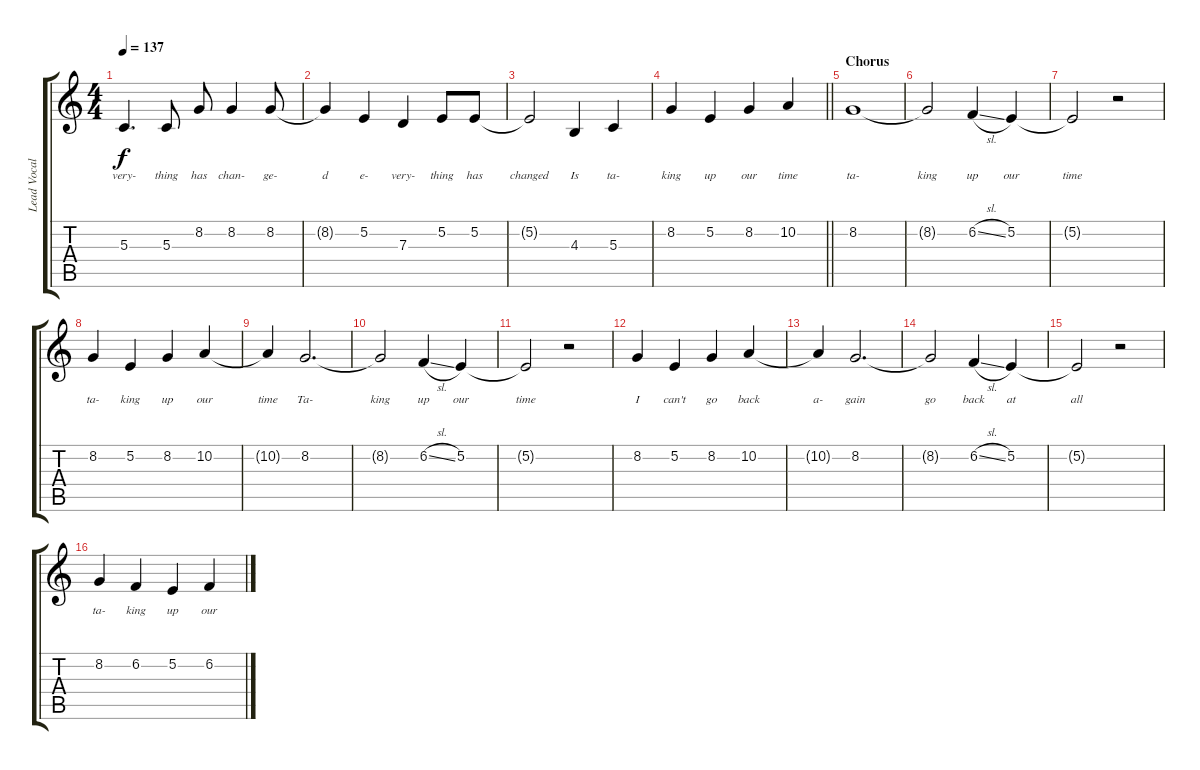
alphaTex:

\track ("Lead Vocal" "Lead Vocal") {instrument violin}
\staff {score tabs}
\tuning (E4 B3 G3 D3 A2 E2) {hide}
\ts (4 4)
\tempo 137
\clef g2
\ks c
5.3{t}.4{d lyrics (0 "very-") lyrics (1 "") lyrics (2 "") lyrics (3 "") lyrics (4 "") dy f} 5.3.8{lyrics (0 "thing") lyrics (1 "") lyrics (2 "") lyrics (3 "") lyrics (4 "")} 8.2.8{lyrics (0 "has") lyrics (1 "") lyrics (2 "") lyrics (3 "") lyrics (4 "")} 8.2.4{lyrics (0 "chan-") lyrics (1 "") lyrics (2 "") lyrics (3 "") lyrics (4 "")} 8.2.8{lyrics (0 "ge-") lyrics (1 "") lyrics (2 "") lyrics (3 "") lyrics (4 "")} |
8.2{t}.4{lyrics (0 "d") lyrics (1 "") lyrics (2 "") lyrics (3 "") lyrics (4 "")} 5.2.4{lyrics (0 "e-") lyrics (1 "") lyrics (2 "") lyrics (3 "") lyrics (4 "")} 7.3.4{lyrics (0 "very-") lyrics (1 "") lyrics (2 "") lyrics (3 "") lyrics (4 "")} 5.2.8{lyrics (0 "thing") lyrics (1 "") lyrics (2 "") lyrics (3 "") lyrics (4 "")} 5.2.8{lyrics (0 "has") lyrics (1 "") lyrics (2 "") lyrics (3 "") lyrics (4 "")} |
5.2{t}.2{lyrics (0 "changed") lyrics (1 "") lyrics (2 "") lyrics (3 "") lyrics (4 "")} 4.3.4{lyrics (0 "Is") lyrics (1 "") lyrics (2 "") lyrics (3 "") lyrics (4 "")} 5.3.4{lyrics (0 "ta-") lyrics (1 "") lyrics (2 "") lyrics (3 "") lyrics (4 "")} |
\barLineRight lightlight
8.2.4{lyrics (0 "king") lyrics (1 "") lyrics (2 "") lyrics (3 "") lyrics (4 "")} 5.2.4{lyrics (0 "up") lyrics (1 "") lyrics (2 "") lyrics (3 "") lyrics (4 "")} 8.2.4{lyrics (0 "our") lyrics (1 "") lyrics (2 "") lyrics (3 "") lyrics (4 "")} 10.2.4{lyrics (0 "time") lyrics (1 "") lyrics (2 "") lyrics (3 "") lyrics (4 "")} |
\section ("" "Chorus")
8.2.1{lyrics (0 "ta-") lyrics (1 "") lyrics (2 "") lyrics (3 "") lyrics (4 "")} |
8.2{t}.2{lyrics (0 "king") lyrics (1 "") lyrics (2 "") lyrics (3 "") lyrics (4 "")} 6.2{sl}.4{lyrics (0 "up") lyrics (1 "") lyrics (2 "") lyrics (3 "") lyrics (4 "")} 5.2.4{lyrics (0 "our") lyrics (1 "") lyrics (2 "") lyrics (3 "") lyrics (4 "")} |
5.2{t}.2{lyrics (0 "time") lyrics (1 "") lyrics (2 "") lyrics (3 "") lyrics (4 "")} r.2 |
8.2.4{lyrics (0 "ta-") lyrics (1 "") lyrics (2 "") lyrics (3 "") lyrics (4 "")} 5.2.4{lyrics (0 "king") lyrics (1 "") lyrics (2 "") lyrics (3 "") lyrics (4 "")} 8.2.4{lyrics (0 "up") lyrics (1 "") lyrics (2 "") lyrics (3 "") lyrics (4 "")} 10.2.4{lyrics (0 "our") lyrics (1 "") lyrics (2 "") lyrics (3 "") lyrics (4 "")} |
10.2{t}.4{lyrics (0 "time") lyrics (1 "") lyrics (2 "") lyrics (3 "") lyrics (4 "")} 8.2.2{d lyrics (0 "Ta-") lyrics (1 "") lyrics (2 "") lyrics (3 "") lyrics (4 "")} |
8.2{t}.2{lyrics (0 "king") lyrics (1 "") lyrics (2 "") lyrics (3 "") lyrics (4 "")} 6.2{sl}.4{lyrics (0 "up") lyrics (1 "") lyrics (2 "") lyrics (3 "") lyrics (4 "")} 5.2.4{lyrics (0 "our") lyrics (1 "") lyrics (2 "") lyrics (3 "") lyrics (4 "")} |
5.2{t}.2{lyrics (0 "time") lyrics (1 "") lyrics (2 "") lyrics (3 "") lyrics (4 "")} r.2 |
8.2.4{lyrics (0 "I") lyrics (1 "") lyrics (2 "") lyrics (3 "") lyrics (4 "")} 5.2.4{lyrics (0 "can't") lyrics (1 "") lyrics (2 "") lyrics (3 "") lyrics (4 "")} 8.2.4{lyrics (0 "go") lyrics (1 "") lyrics (2 "") lyrics (3 "") lyrics (4 "")} 10.2.4{lyrics (0 "back") lyrics (1 "") lyrics (2 "") lyrics (3 "") lyrics (4 "")} |
10.2{t}.4{lyrics (0 "a-") lyrics (1 "") lyrics (2 "") lyrics (3 "") lyrics (4 "")} 8.2.2{d lyrics (0 "gain") lyrics (1 "") lyrics (2 "") lyrics (3 "") lyrics (4 "")} |
8.2{t}.2{lyrics (0 "go") lyrics (1 "") lyrics (2 "") lyrics (3 "") lyrics (4 "")} 6.2{sl}.4{lyrics (0 "back") lyrics (1 "") lyrics (2 "") lyrics (3 "") lyrics (4 "")} 5.2.4{lyrics (0 "at") lyrics (1 "") lyrics (2 "") lyrics (3 "") lyrics (4 "")} |
5.2{t}.2{lyrics (0 "all") lyrics (1 "") lyrics (2 "") lyrics (3 "") lyrics (4 "")} r.2 |
8.2.4{lyrics (0 "ta-") lyrics (1 "") lyrics (2 "") lyrics (3 "") lyrics (4 "")} 6.2.4{lyrics (0 "king") lyrics (1 "") lyrics (2 "") lyrics (3 "") lyrics (4 "")} 5.2.4{lyrics (0 "up") lyrics (1 "") lyrics (2 "") lyrics (3 "") lyrics (4 "")} 6.2.4{lyrics (0 "our") lyrics (1 "") lyrics (2 "") lyrics (3 "") lyrics (4 "")}
